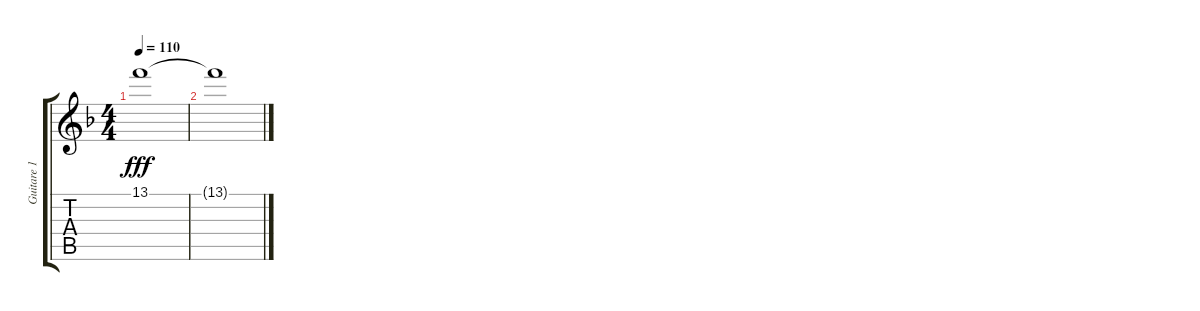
\track ("Guitare 1" "Guitare 1") {instrument overdrivenguitar}
\staff {score tabs}
\tuning (E4 B3 G3 D3 A2 E2) {hide}
\ts (4 4)
\tempo 110
\clef g2
\ks f
13.1.1{dy fff} |
13.1{t}.1
